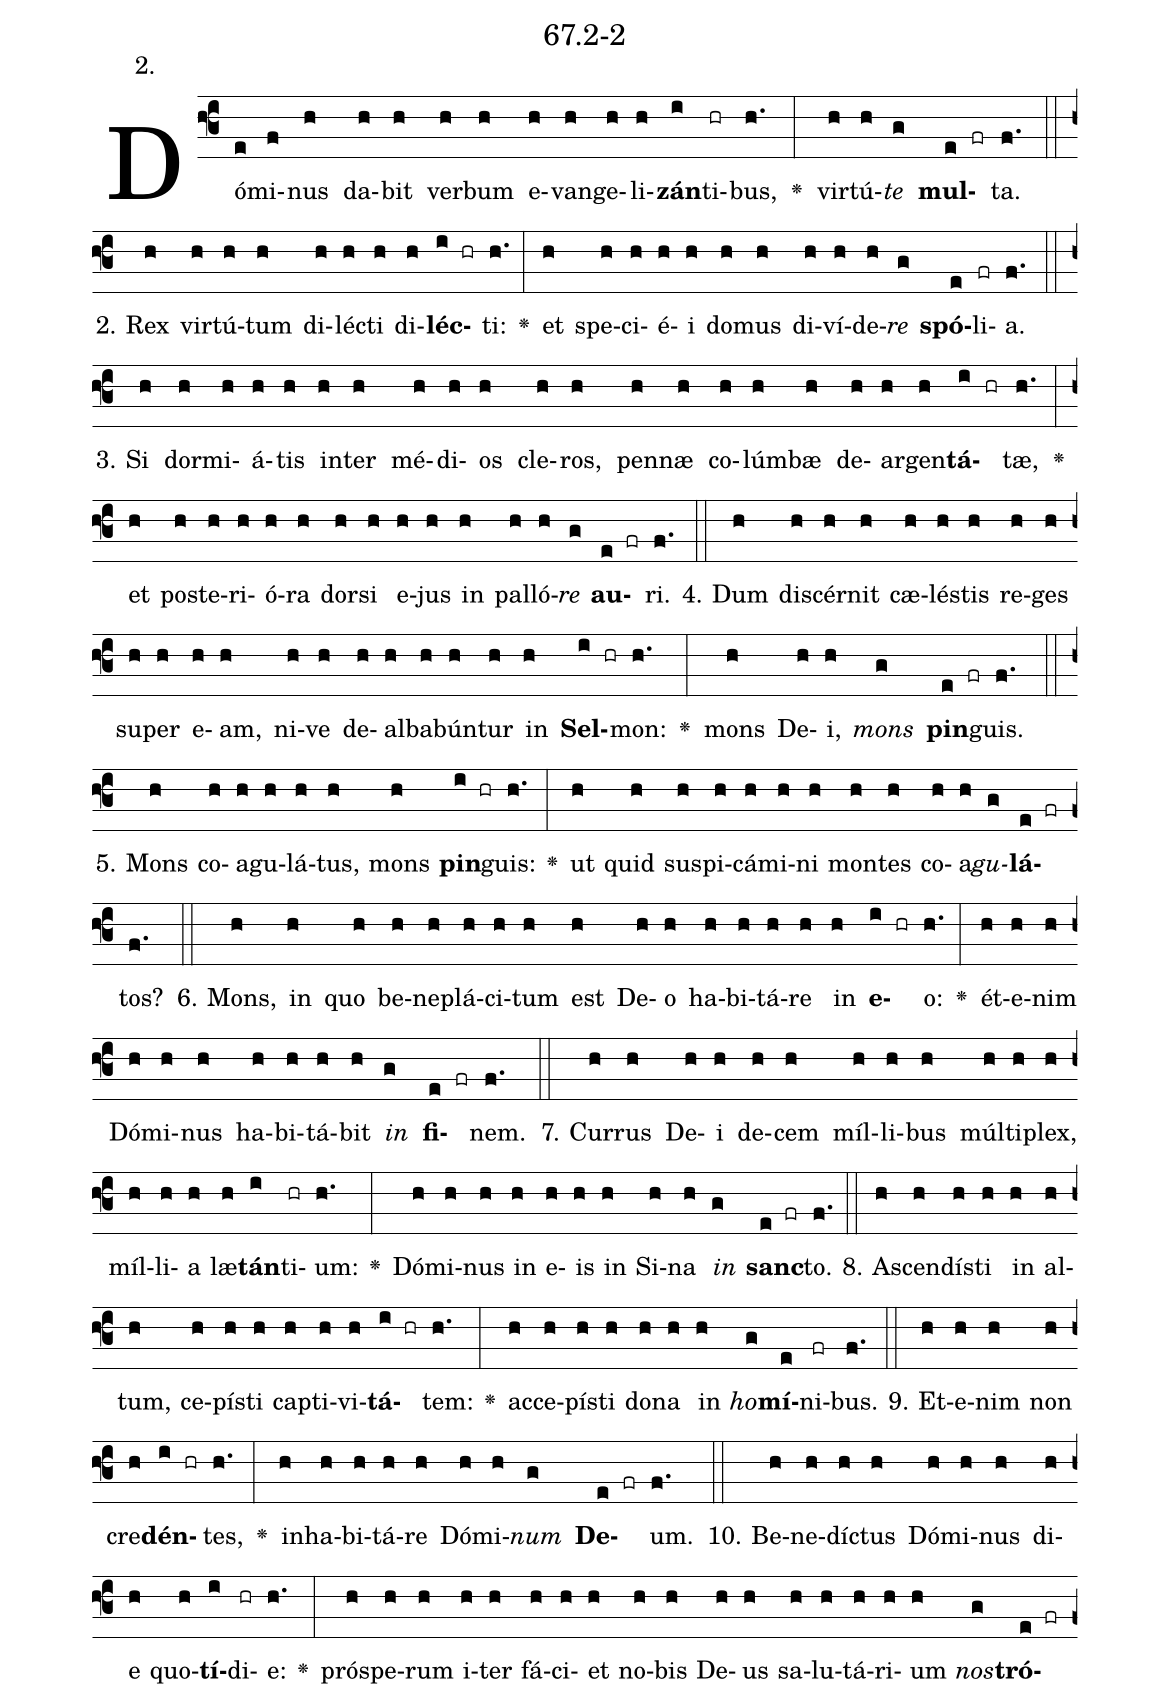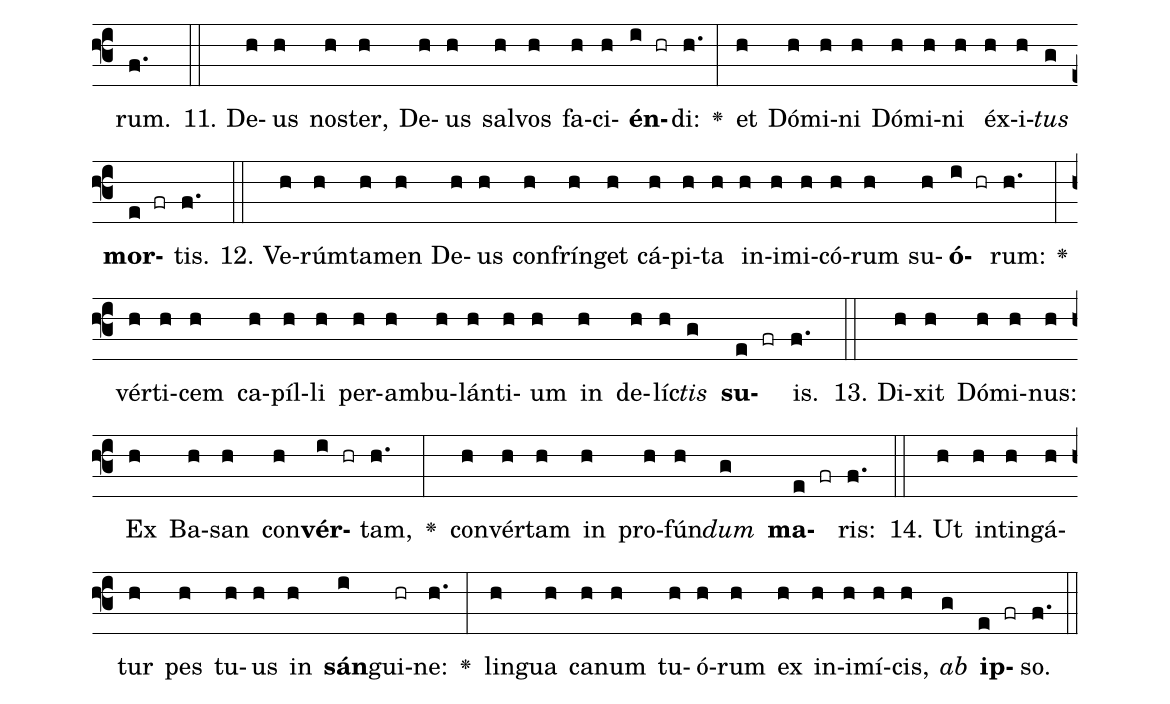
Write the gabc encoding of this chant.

name: 67.2-2;
annotation: 2.;
%%
(f3)Dó(e)mi(f)nus(h) da(h)bit(h) ver(h)bum(h) e(h)van(h)ge(h)li(h)<b>zán</b>(i)ti(hr)bus,(h.) <v>\greheightstar</v>(:) vir(h)tú(h)<i>te</i>(g) <b>mul</b>(e fr)ta.(f.) (::)
2. Rex(h) vir(h)tú(h)tum(h) di(h)léc(h)ti(h) di(h)<b>léc</b>(i hr)ti:(h.) <v>\greheightstar</v>(:) et(h) spe(h)ci(h)é(h)i(h) do(h)mus(h) di(h)ví(h)de(h)<i>re</i>(g) <b>spó</b>(e)li(fr)a.(f.) (::)
3. Si(h) dor(h)mi(h)á(h)tis(h) in(h)ter(h) mé(h)di(h)os(h) cle(h)ros,(h) pen(h)næ(h) co(h)lúm(h)bæ(h) de(h)ar(h)gen(h)<b>tá</b>(i hr)tæ,(h.) <v>\greheightstar</v>(:) et(h) post(h)e(h)ri(h)ó(h)ra(h) dor(h)si(h) e(h)jus(h) in(h) pal(h)ló(h)<i>re</i>(g) <b>au</b>(e fr)ri.(f.) (::)
4. Dum(h) di(h)scér(h)nit(h) cæ(h)lés(h)tis(h) re(h)ges(h) su(h)per(h) e(h)am,(h) ni(h)ve(h) de(h)al(h)ba(h)bún(h)tur(h) in(h) <b>Sel</b>(i hr)mon:(h.) <v>\greheightstar</v>(:) mons(h) De(h)i,(h) <i>mons</i>(g) <b>pin</b>(e fr)guis.(f.) (::)
5. Mons(h) co(h)a(h)gu(h)lá(h)tus,(h) mons(h) <b>pin</b>(i hr)guis:(h.) <v>\greheightstar</v>(:) ut(h) quid(h) su(h)spi(h)cá(h)mi(h)ni(h) mon(h)tes(h) co(h)a(h)<i>gu</i>(g)<b>lá</b>(e fr)tos?(f.) (::)
6. Mons,(h) in(h) quo(h) be(h)ne(h)plá(h)ci(h)tum(h) est(h) De(h)o(h) ha(h)bi(h)tá(h)re(h) in(h) <b>e</b>(i hr)o:(h.) <v>\greheightstar</v>(:) ét(h)e(h)nim(h) Dó(h)mi(h)nus(h) ha(h)bi(h)tá(h)bit(h) <i>in</i>(g) <b>fi</b>(e fr)nem.(f.) (::)
7. Cur(h)rus(h) De(h)i(h) de(h)cem(h) míl(h)li(h)bus(h) múl(h)ti(h)plex,(h) míl(h)li(h)a(h) læ(h)<b>tán</b>(i)ti(hr)um:(h.) <v>\greheightstar</v>(:) Dó(h)mi(h)nus(h) in(h) e(h)is(h) in(h) Si(h)na(h) <i>in</i>(g) <b>sanc</b>(e fr)to.(f.) (::)
8. A(h)scen(h)dís(h)ti(h) in(h) al(h)tum,(h) ce(h)pís(h)ti(h) cap(h)ti(h)vi(h)<b>tá</b>(i hr)tem:(h.) <v>\greheightstar</v>(:) ac(h)ce(h)pís(h)ti(h) do(h)na(h) in(h) <i>ho</i>(g)<b>mí</b>(e)ni(fr)bus.(f.) (::)
9. Et(h)e(h)nim(h) non(h) cre(h)<b>dén</b>(i hr)tes,(h.) <v>\greheightstar</v>(:) in(h)ha(h)bi(h)tá(h)re(h) Dó(h)mi(h)<i>num</i>(g) <b>De</b>(e fr)um.(f.) (::)
10. Be(h)ne(h)díc(h)tus(h) Dó(h)mi(h)nus(h) di(h)e(h) quo(h)<b>tí</b>(i)di(hr)e:(h.) <v>\greheightstar</v>(:) pró(h)spe(h)rum(h) i(h)ter(h) fá(h)ci(h)et(h) no(h)bis(h) De(h)us(h) sa(h)lu(h)tá(h)ri(h)um(h) <i>nos</i>(g)<b>tró</b>(e fr)rum.(f.) (::)
11. De(h)us(h) nos(h)ter,(h) De(h)us(h) sal(h)vos(h) fa(h)ci(h)<b>én</b>(i hr)di:(h.) <v>\greheightstar</v>(:) et(h) Dó(h)mi(h)ni(h) Dó(h)mi(h)ni(h) éx(h)i(h)<i>tus</i>(g) <b>mor</b>(e fr)tis.(f.) (::)
12. Ve(h)rúm(h)ta(h)men(h) De(h)us(h) con(h)frín(h)get(h) cá(h)pi(h)ta(h) in(h)i(h)mi(h)có(h)rum(h) su(h)<b>ó</b>(i hr)rum:(h.) <v>\greheightstar</v>(:) vér(h)ti(h)cem(h) ca(h)píl(h)li(h) per(h)am(h)bu(h)lán(h)ti(h)um(h) in(h) de(h)líc(h)<i>tis</i>(g) <b>su</b>(e fr)is.(f.) (::)
13. Di(h)xit(h) Dó(h)mi(h)nus:(h) Ex(h) Ba(h)san(h) con(h)<b>vér</b>(i hr)tam,(h.) <v>\greheightstar</v>(:) con(h)vér(h)tam(h) in(h) pro(h)fún(h)<i>dum</i>(g) <b>ma</b>(e fr)ris:(f.) (::)
14. Ut(h) in(h)tin(h)gá(h)tur(h) pes(h) tu(h)us(h) in(h) <b>sán</b>(i)gui(hr)ne:(h.) <v>\greheightstar</v>(:) lin(h)gua(h) ca(h)num(h) tu(h)ó(h)rum(h) ex(h) in(h)i(h)mí(h)cis,(h) <i>ab</i>(g) <b>ip</b>(e fr)so.(f.) (::)
